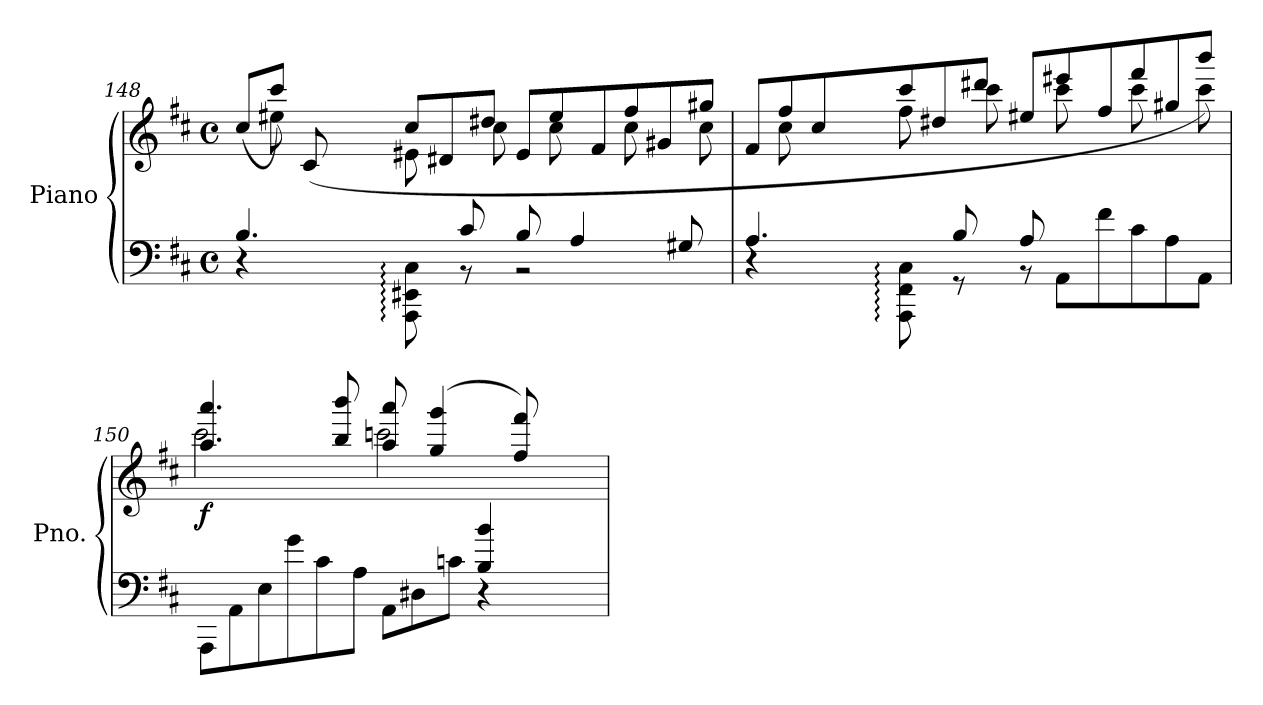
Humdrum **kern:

**kern	**kern	**dynam
*part1	*part1	*part1
*staff2	*staff1	*staff1/2
*I"Piano	*	*
*I'Pno.	*	*
!!LO:LB:g=z
*clefF4	*clefG2	*
*k[f#c#]	*k[f#c#]	*
*M4/4	*M4/4	*
*met(c)	*met(c)	*
=148	=148	=148
*^	*	*
*	*^	*	*
*	*	*	*Xtuplet	*
*	*	*	*^	*
4.B/	4r	8.rCCyy	(12cc#/L	12rddyy	.
.	.	.	12ccc#/J)	12ee#X\	.
.	.	.	(12c#/	12rddyy	.
.	.	32AAA!LLLyy	.	.	.
.	.	32EE#X!JJJyy	.	.	.
.	8AAA\: 8EE#X\: 8C#\:	8C#!yy	12cc#/L	12e#X\	.
.	.	.	12d#X/	12rddyy	.
8c#/	8r	8rCCyy	.	.	.
.	.	.	12dd#X/J	12cc#\	.
8B/	2r	2rCCyy	12e#/L	12rffyy	.
.	.	.	12ee#/	12cc#\	.
4A/	.	.	.	.	.
.	.	.	12f#/	12rffyy	.
.	.	.	12ff#/	12cc#\	.
.	.	.	12g#X/	12rgyy	.
8G#X/	.	.	.	.	.
.	.	.	12gg#X/J	12cc#\	.
=149	=149	=149	=149	=149	=149
4.A/	4r	8.rCCyy	12f#/L	12rgyy	.
.	.	.	12ff#/	12cc#\	.
.	.	.	12cc#/	12ryy	.
.	.	32AAA!LLLyy	.	.	.
.	.	32FF#!JJJyy	.	.	.
.	8AAA\: 8FF#\: 8C#\:	8C#!yy	12ccc#/	12ff#\	.
.	.	.	12dd#X/	12ryy	.
8B/	8r	8rCCyy	.	.	.
.	.	.	12ddd#X/J	12ccc#\	.
*	*Xtuplet	*	*	*	*
*	*	*	*MM90	*	*
8A/	12r	2rEEyy	12ee#X/L	12ryy	.
.	12AA\L	.	12eee#X/	12ccc#\	.
8rGGyy	.	.	.	.	.
*	*	*	*MM88	*	*
.	12f#\	.	12ff#/	12ryy	.
4rGGyy	12c#\	.	12fff#/	12ccc#\	.
*	*	*	*MM84	*	*
.	12A\	.	12gg#X/	12ryy	.
.	12AA\J	.	12bbb/J)	12ccc#\	.
=150	=150	=150	=150	=150	=150
!	!	!	!	!	!LO:DY:b
2.ryy	12AAA\L	2.ryy	4.aa/ 4.aaa/	2ccc#\	f
.	12AA\	.	.	.	.
.	12E\	.	.	.	.
.	12g\	.	.	.	.
.	12c#\	.	.	.	.
.	.	.	8bb/ 8bbb/	.	.
.	12A\J	.	.	.	.
.	12AA\L	.	8aa/ 8aaa/	2cccn\	.
.	12D#X\	.	.	.	.
.	.	.	(4gg/ 4ggg/	.	.
.	12cn\J	.	.	.	.
4B/ 4b/	4r	8.ryy	.	.	.
.	.	.	8ff#/ 8fff#/)	.	.
.	.	48E!LLLyy	.	.	.
.	.	48A!yy	.	.	.
.	.	48c#X!JJJyy	.	.	.
*v	*v	*v	*	*	*
*	*v	*v	*
=	=	=
*-	*-	*-
